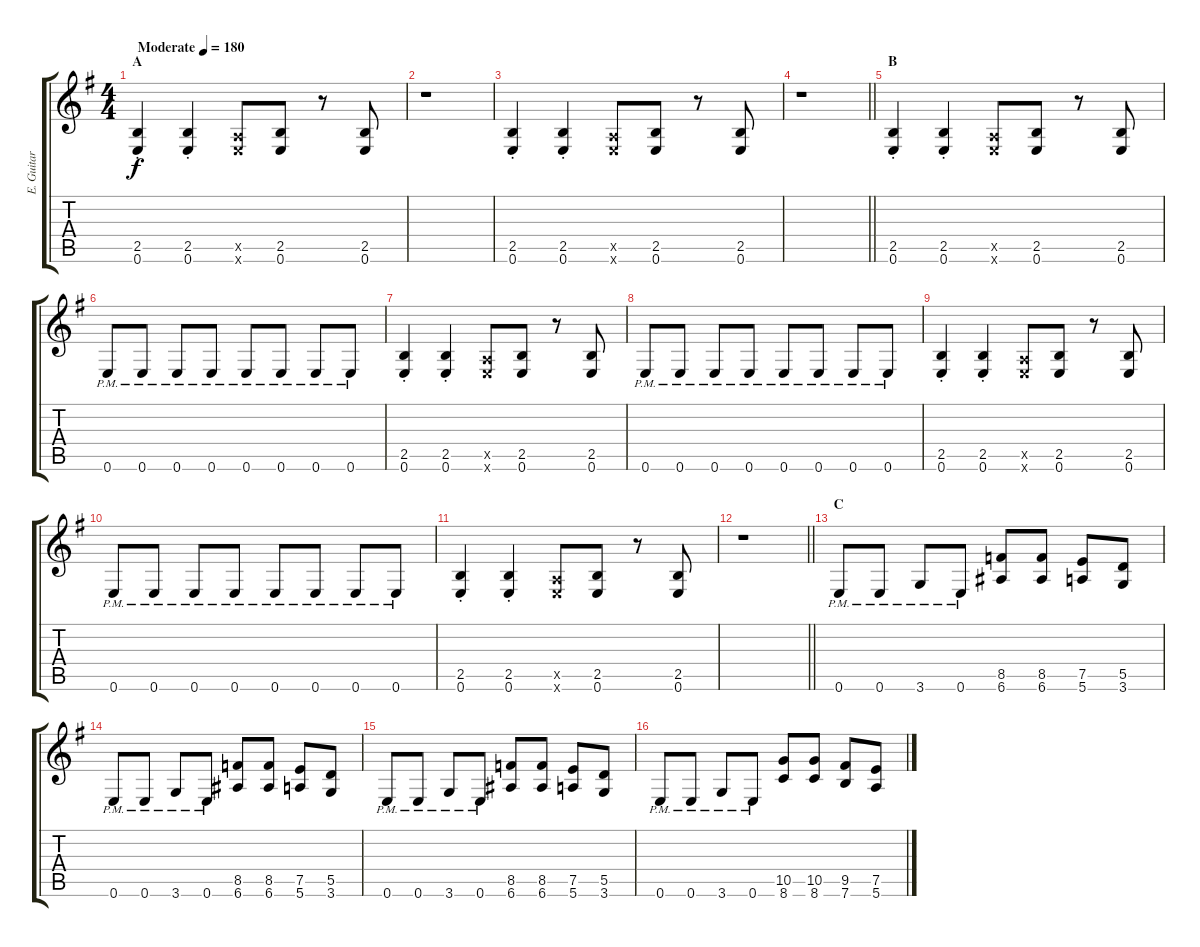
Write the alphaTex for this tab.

\track ("E. Guitar I" "E. Guitar ") {instrument overdrivenguitar}
\staff {score tabs}
\tuning (E4 B3 G3 D3 A2 E2) {hide}
\ts (4 4)
\section ("" "A")
\tempo (180 "Moderate")
\clef g2
\ks g
(2.5{st} 0.6{st}).4{dy f instrument overdrivenguitar} (2.5{st} 0.6{st}).4 (0.5{x} 0.6{x}).8 (2.5 0.6).8 r.8 (2.5 0.6).8 |
r.1 |
(2.5{st} 0.6{st}).4 (2.5{st} 0.6{st}).4 (0.5{x} 0.6{x}).8 (2.5 0.6).8 r.8 (2.5 0.6).8 |
\barLineRight lightlight
r.1 |
\section ("" "B")
(2.5{st} 0.6{st}).4 (2.5{st} 0.6{st}).4 (0.5{x} 0.6{x}).8 (2.5 0.6).8 r.8 (2.5 0.6).8 |
0.6{pm}.8 0.6{pm}.8 0.6{pm}.8 0.6{pm}.8 0.6{pm}.8 0.6{pm}.8 0.6{pm}.8 0.6{pm}.8 |
(2.5{st} 0.6{st}).4 (2.5{st} 0.6{st}).4 (0.5{x} 0.6{x}).8 (2.5 0.6).8 r.8 (2.5 0.6).8 |
0.6{pm}.8 0.6{pm}.8 0.6{pm}.8 0.6{pm}.8 0.6{pm}.8 0.6{pm}.8 0.6{pm}.8 0.6{pm}.8 |
(2.5{st} 0.6{st}).4 (2.5{st} 0.6{st}).4 (0.5{x} 0.6{x}).8 (2.5 0.6).8 r.8 (2.5 0.6).8 |
0.6{pm}.8 0.6{pm}.8 0.6{pm}.8 0.6{pm}.8 0.6{pm}.8 0.6{pm}.8 0.6{pm}.8 0.6{pm}.8 |
(2.5{st} 0.6{st}).4 (2.5{st} 0.6{st}).4 (0.5{x} 0.6{x}).8 (2.5 0.6).8 r.8 (2.5 0.6).8 |
\barLineRight lightlight
r.1 |
\section ("" "C")
0.6{pm}.8 0.6{pm}.8 3.6{pm}.8 0.6{pm}.8 (8.5 6.6).8 (8.5 6.6).8 (7.5 5.6).8 (5.5 3.6).8 |
0.6{pm}.8 0.6{pm}.8 3.6{pm}.8 0.6{pm}.8 (8.5 6.6).8 (8.5 6.6).8 (7.5 5.6).8 (5.5 3.6).8 |
0.6{pm}.8 0.6{pm}.8 3.6{pm}.8 0.6{pm}.8 (8.5 6.6).8 (8.5 6.6).8 (7.5 5.6).8 (5.5 3.6).8 |
0.6{pm}.8 0.6{pm}.8 3.6{pm}.8 0.6{pm}.8 (10.5 8.6).8 (10.5 8.6).8 (9.5 7.6).8 (7.5 5.6).8
